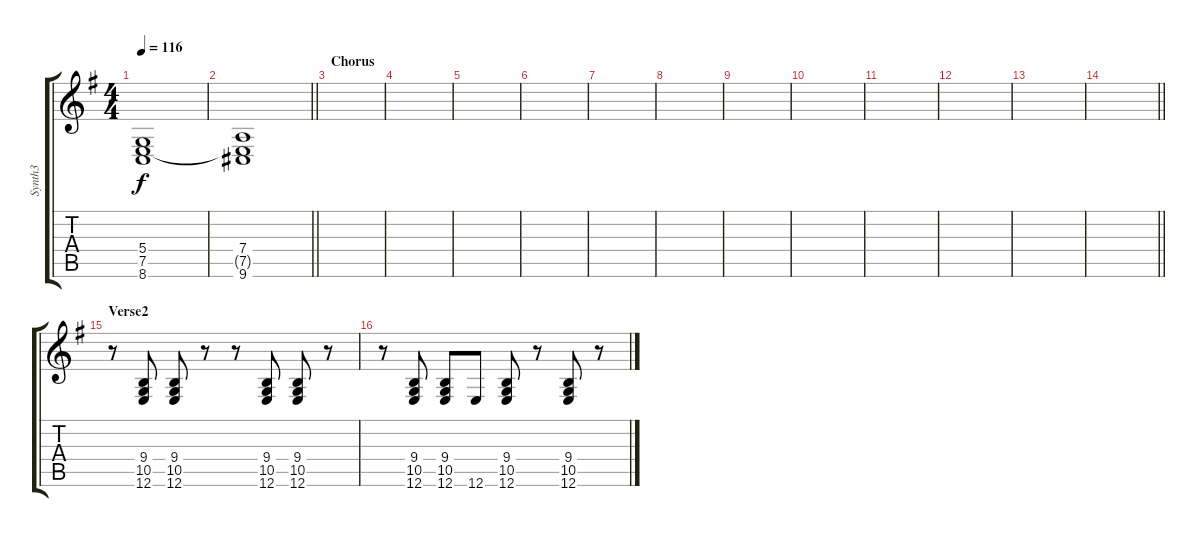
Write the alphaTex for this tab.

\track ("Synth3" "Synth3") {instrument stringensemble1}
\staff {score tabs}
\tuning (E4 B3 G3 D3 A2 E2) {hide}
\ts (4 4)
\tempo 116
\clef g2
\ks g
(5.4 7.5 8.6).1{dy f} |
\barLineRight lightlight
(7.4 7.5{t} 9.6).1 |
\section ("" "Chorus")
|
|
|
|
|
|
|
|
|
|
|
\barLineRight lightlight
|
\section ("" "Verse2")
r.8 (9.4 10.5 12.6).8 (9.4 10.5 12.6).8 r.8 r.8 (9.4 10.5 12.6).8 (9.4 10.5 12.6).8 r.8 |
r.8 (9.4 10.5 12.6).8 (9.4 10.5 12.6).8 12.6.8 (9.4 10.5 12.6).8 r.8 (9.4 10.5 12.6).8 r.8
